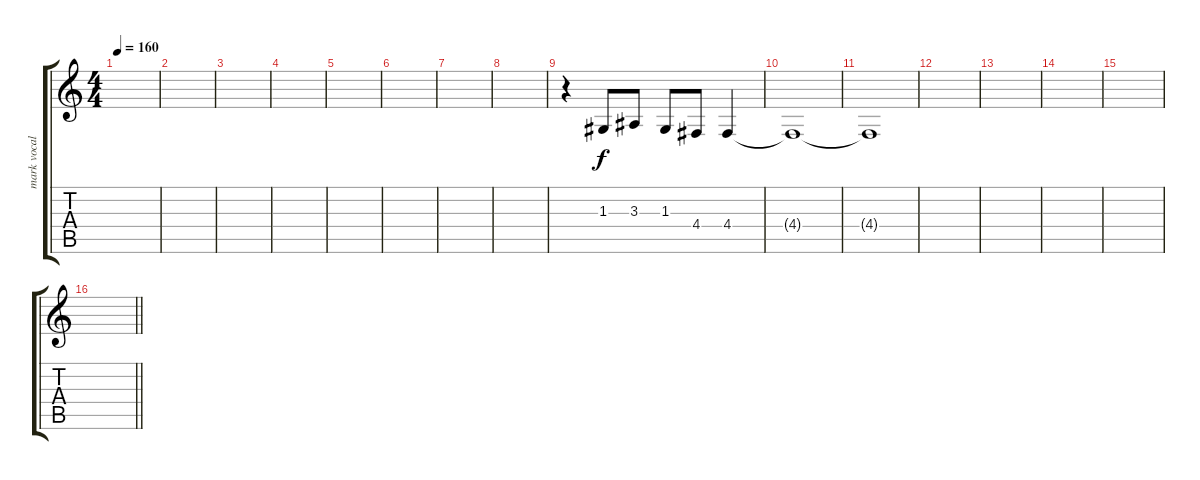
\track ("mark vocal" "mark vocal") {instrument altosax}
\staff {score tabs}
\tuning (E4 B3 G3 D3 A2 E2) {hide}
\ts (4 4)
\tempo 160
\clef g2
\ks c
|
|
|
|
|
|
|
|
r.4 1.3.8 3.3.8 1.3.8 4.4.8 4.4.4 |
4.4{t}.1 |
4.4{t}.1{volume 0} |
|
|
|
|
\barLineRight lightlight
